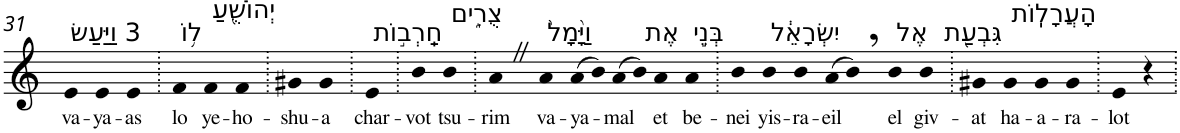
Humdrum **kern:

**kern	**text
*part1	*part1
*staff1	*staff1
*I"Piano	*
*I'Pno	*
!!LO:PB:g=z
*clefG2	*
*k[]	*
=31	=31
!LO:TX:a:t=3 וַיַּעַשׂ	!
!	!LO:LY:b
4e	va-
!	!LO:LY:b
4e	-ya-
!	!LO:LY:b
4e	-as
=32.	=32.
!LO:TX:a:t=ל֥וֹ	!
!	!LO:LY:b
4f	lo
!LO:TX:a:t=יְהוֹשֻׁ֖עַ	!
!	!LO:LY:b
4f	ye-
!	!LO:LY:b
4f	-ho-
=33.	=33.
!	!LO:LY:b
4g#X	-shu-
!	!LO:LY:b
4g#	-a
=34.	=34.
!LO:TX:a:t=חַֽרְב֣וֹת	!
!	!LO:LY:b
4e	char-
=35.	=35.
!	!LO:LY:b
4b	-vot
!LO:TX:a:t=צֻרִ֑ים	!
!	!LO:LY:b
4b	tsu-
=36.	=36.
!	!LO:LY:b
4aZ	-rim
!LO:TX:a:t=וַיָּ֙מָל֙	!
!	!LO:LY:b
4a	va-
!	!LO:LY:b
(>8a	-ya-
8b)	.
!	!LO:LY:b
(>8a	-mal
8b)	.
!LO:TX:a:t=אֶת	!
!	!LO:LY:b
4a	et
!LO:TX:a:t=בְּנֵ֣י	!
!	!LO:LY:b
4a	be-
=37.	=37.
!	!LO:LY:b
4b	-nei
!LO:TX:a:t=יִשְׂרָאֵ֔ל	!
!	!LO:LY:b
4b	yis-
!	!LO:LY:b
4b	-ra-
!	!LO:LY:b
(>8a	-eil
8b,)	.
!LO:TX:a:t=אֶל	!
!	!LO:LY:b
4b	el
!LO:TX:a:t=גִּבְעַ֖ת	!
!	!LO:LY:b
4b	giv-
=38.	=38.
!	!LO:LY:b
4g#X	-at
!LO:TX:a:t=הָעֲרָלֽוֹת	!
!	!LO:LY:b
4g#	ha-
!	!LO:LY:b
4g#	-a-
!	!LO:LY:b
4g#	-ra-
=39.	=39.
!	!LO:LY:b
4e	-lot
4r	.
=.	=.
*-	*-
